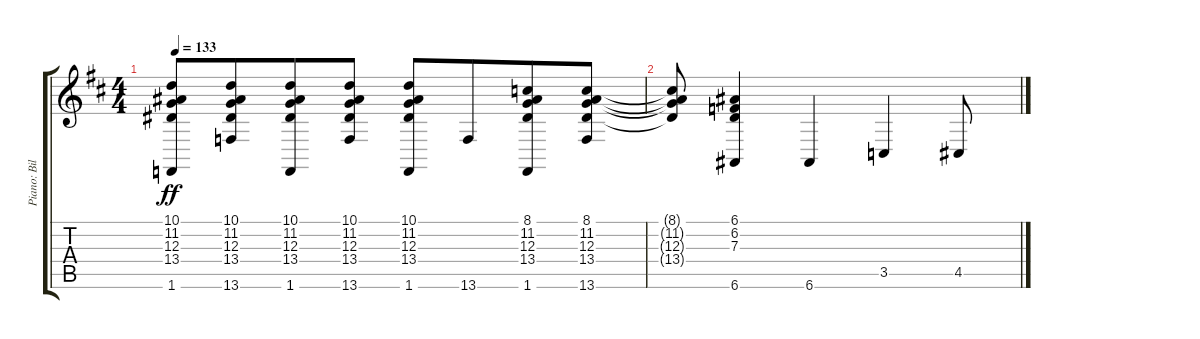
\track ("Piano: Billy" "Piano: Bil") {instrument acousticgrandpiano}
\staff {score tabs}
\tuning (E4 B3 G3 D3 A2 E2) {hide}
\ts (4 4)
\tempo 133
\clef g2
\ks d
(10.1 11.2 12.3 13.4 1.6).8{dy ff} (10.1 11.2 12.3 13.4 13.6).8{beam merge} (10.1 11.2 12.3 13.4 1.6).8 (10.1 11.2 12.3 13.4 13.6).8 (10.1 11.2 12.3 13.4 1.6).8 13.6.8{beam merge} (8.1 11.2 12.3 13.4 1.6).8 (8.1 11.2 12.3 13.4 13.6).8 |
(8.1{t} 11.2{t} 12.3{t} 13.4{t}).8 (6.1 6.2 7.3 6.6).4 6.6.4 3.5.4 4.5.8
